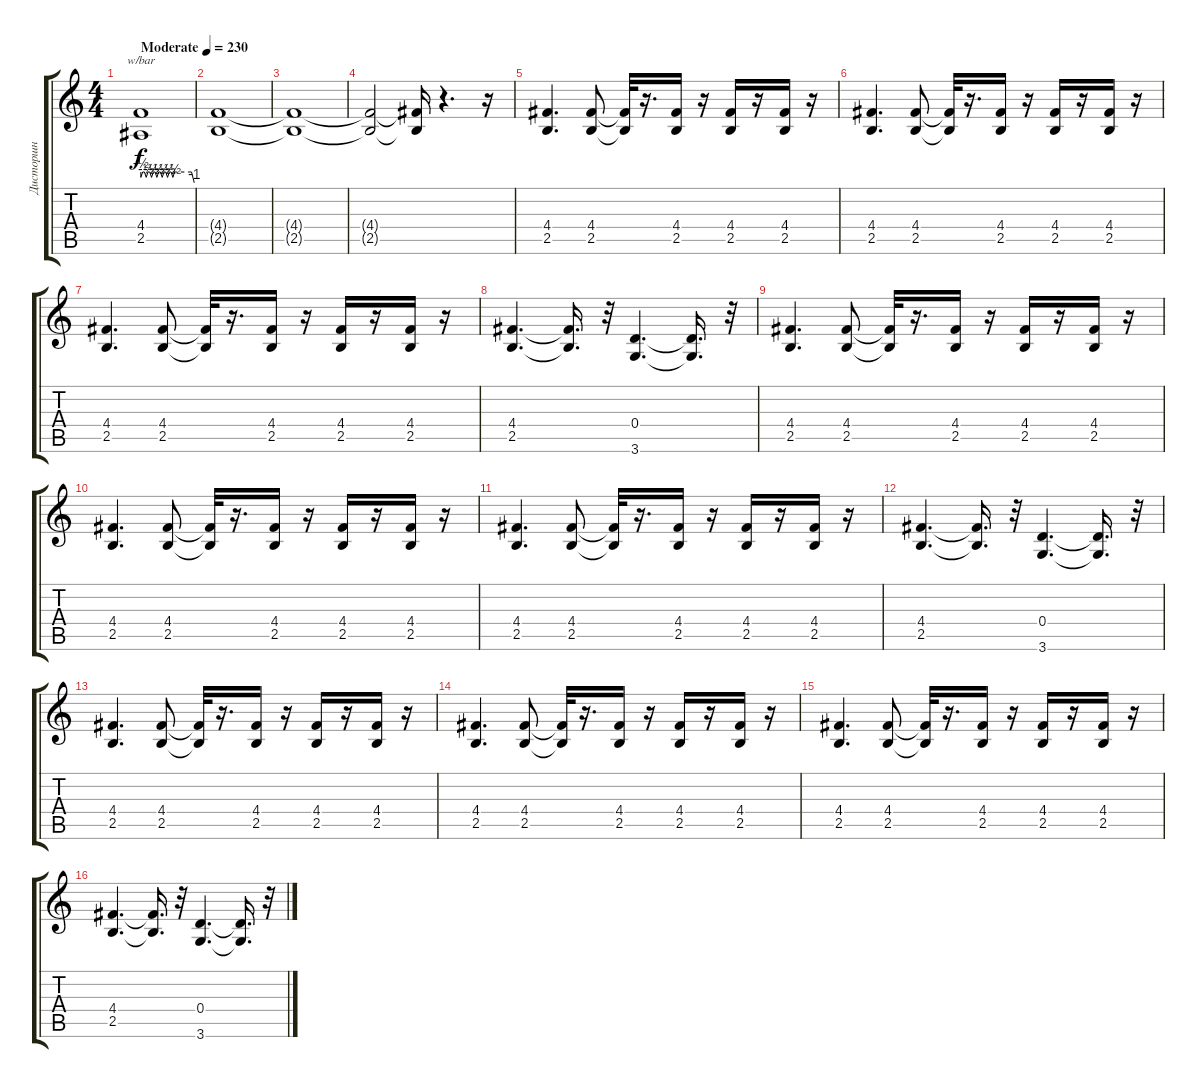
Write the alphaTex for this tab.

\track ("Дисторшн" "Дисторшн") {instrument distortionguitar}
\staff {score tabs}
\tuning (E4 B3 G3 D3 A2 E2) {hide}
\ts (4 4)
\tempo (230 "Moderate")
\clef g2
\ks c
(4.4 2.5).1{tbe (custom default 0 -2 2 0 4 0 6 -2 8 0 10 0 12 -2 14 0 16 0 18 -2 20 0 22 0 24 -2 26 0 28 0 30 -2 32 0 34 0 36 -2 38 0 57 0 60 -4) dy f volume 12 instrument distortionguitar} |
(4.4{t} 2.5{t}).1 |
(4.4{t} 2.5{t}).1 |
(4.4{t} 2.5{t}).2 (4.4{t} 2.5{t}).16 r.4{d} r.16 |
(4.4 2.5).4{d volume 13} (4.4 2.5).8 (4.4{t} 2.5{t}).32 r.16{d} (4.4 2.5).16 r.16 (4.4 2.5).16 r.16 (4.4 2.5).16 r.16 |
(4.4 2.5).4{d} (4.4 2.5).8 (4.4{t} 2.5{t}).32 r.16{d} (4.4 2.5).16 r.16 (4.4 2.5).16 r.16 (4.4 2.5).16 r.16 |
(4.4 2.5).4{d} (4.4 2.5).8 (4.4{t} 2.5{t}).32 r.16{d} (4.4 2.5).16 r.16 (4.4 2.5).16 r.16 (4.4 2.5).16 r.16 |
(4.4 2.5).4{d} (4.4{t} 2.5{t}).16{d} r.32 (0.4 3.6).4{d} (0.4{t} 3.6{t}).16{d} r.32 |
(4.4 2.5).4{d} (4.4 2.5).8 (4.4{t} 2.5{t}).32 r.16{d} (4.4 2.5).16 r.16 (4.4 2.5).16 r.16 (4.4 2.5).16 r.16 |
(4.4 2.5).4{d} (4.4 2.5).8 (4.4{t} 2.5{t}).32 r.16{d} (4.4 2.5).16 r.16 (4.4 2.5).16 r.16 (4.4 2.5).16 r.16 |
(4.4 2.5).4{d} (4.4 2.5).8 (4.4{t} 2.5{t}).32 r.16{d} (4.4 2.5).16 r.16 (4.4 2.5).16 r.16 (4.4 2.5).16 r.16 |
(4.4 2.5).4{d} (4.4{t} 2.5{t}).16{d} r.32 (0.4 3.6).4{d} (0.4{t} 3.6{t}).16{d} r.32 |
(4.4 2.5).4{d} (4.4 2.5).8 (4.4{t} 2.5{t}).32 r.16{d} (4.4 2.5).16 r.16 (4.4 2.5).16 r.16 (4.4 2.5).16 r.16 |
(4.4 2.5).4{d} (4.4 2.5).8 (4.4{t} 2.5{t}).32 r.16{d} (4.4 2.5).16 r.16 (4.4 2.5).16 r.16 (4.4 2.5).16 r.16 |
(4.4 2.5).4{d} (4.4 2.5).8 (4.4{t} 2.5{t}).32 r.16{d} (4.4 2.5).16 r.16 (4.4 2.5).16 r.16 (4.4 2.5).16 r.16 |
(4.4 2.5).4{d} (4.4{t} 2.5{t}).16{d} r.32 (0.4 3.6).4{d} (0.4{t} 3.6{t}).16{d} r.32
